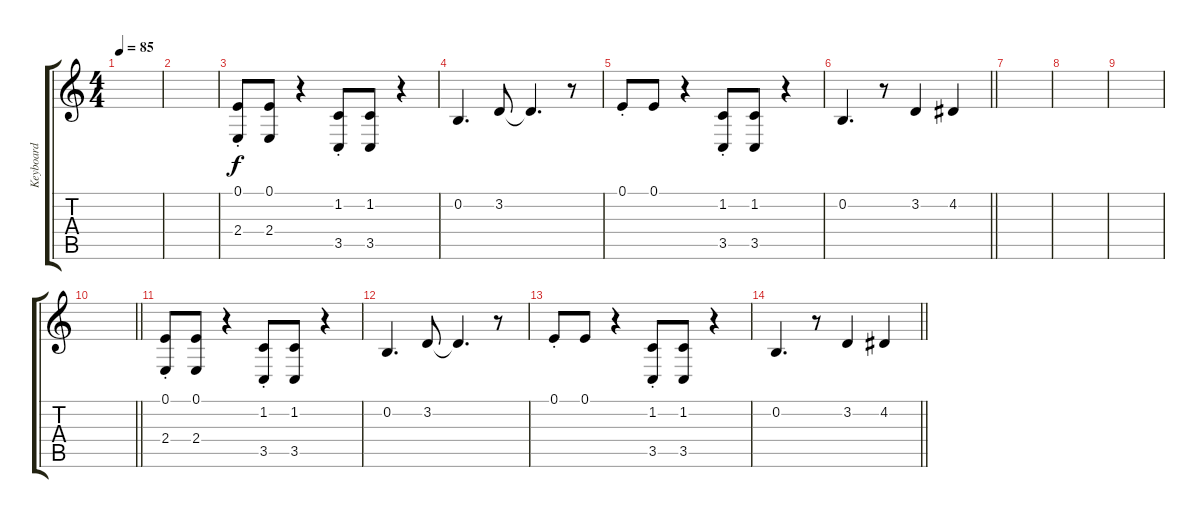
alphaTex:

\track ("Keyboard" "Keyboard") {instrument stringensemble1}
\staff {score tabs}
\tuning (E4 B3 G3 D3 A2 E2) {hide}
\ts (4 4)
\tempo 85
\clef g2
\ks c
|
|
(0.1{st} 2.4{st}).8 (0.1 2.4).8 r.4 (1.2{st} 3.5{st}).8 (1.2 3.5).8 r.4 |
0.2.4{d} 3.2.8 3.2{t}.4{d} r.8 |
0.1{st}.8 0.1.8 r.4 (1.2{st} 3.5{st}).8 (1.2 3.5).8 r.4 |
\barLineRight lightlight
0.2.4{d} r.8 3.2.4 4.2.4 |
|
|
|
\barLineRight lightlight
|
(0.1{st} 2.4{st}).8 (0.1 2.4).8 r.4 (1.2{st} 3.5{st}).8 (1.2 3.5).8 r.4 |
0.2.4{d} 3.2.8 3.2{t}.4{d} r.8 |
0.1{st}.8 0.1.8 r.4 (1.2{st} 3.5{st}).8 (1.2 3.5).8 r.4 |
\barLineRight lightlight
0.2.4{d} r.8 3.2.4 4.2.4
